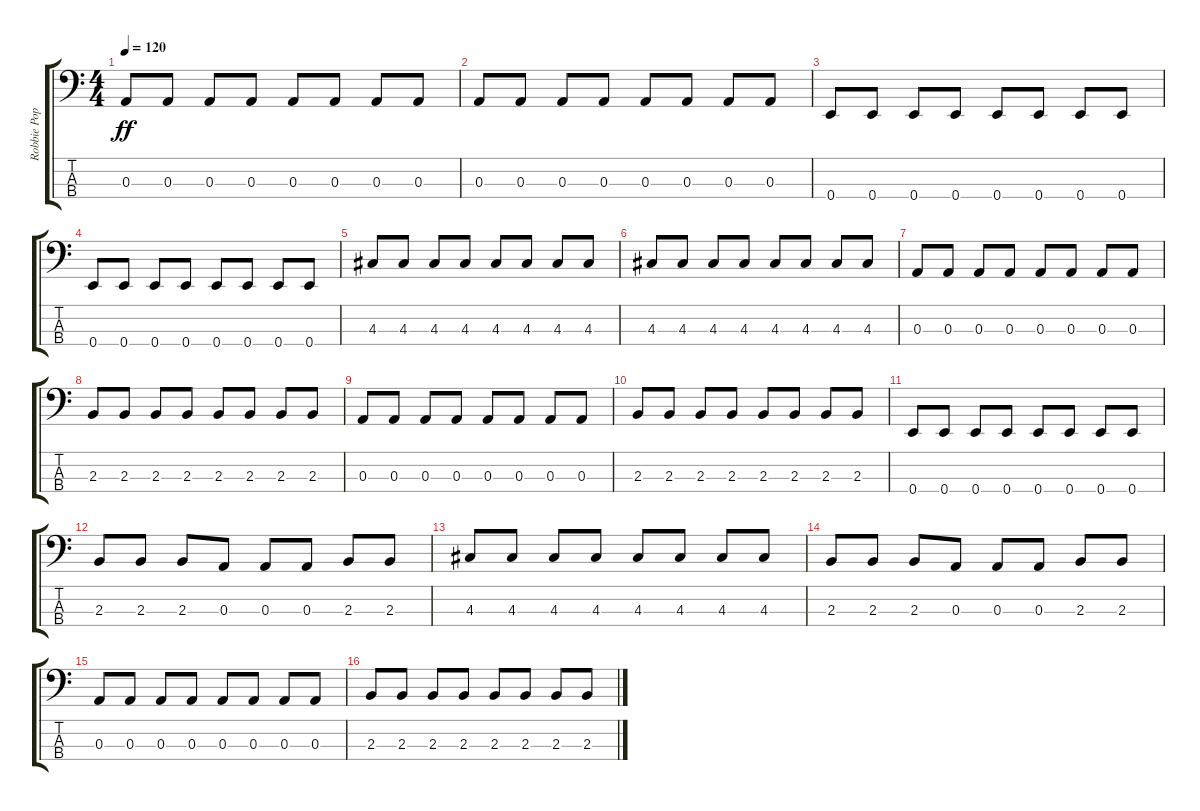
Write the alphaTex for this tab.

\track ("Robbie Pope" "Robbie Pop") {instrument electricbassfinger}
\staff {score tabs}
\tuning (G2 D2 A1 E1) {hide}
\ts (4 4)
\tempo 120
\clef f4
\ks c
0.3.8{dy ff} 0.3.8 0.3.8 0.3.8 0.3.8 0.3.8 0.3.8 0.3.8 |
0.3.8 0.3.8 0.3.8 0.3.8 0.3.8 0.3.8 0.3.8 0.3.8 |
0.4.8 0.4.8 0.4.8 0.4.8 0.4.8 0.4.8 0.4.8 0.4.8 |
0.4.8 0.4.8 0.4.8 0.4.8 0.4.8 0.4.8 0.4.8 0.4.8 |
4.3.8 4.3.8 4.3.8 4.3.8 4.3.8 4.3.8 4.3.8 4.3.8 |
4.3.8 4.3.8 4.3.8 4.3.8 4.3.8 4.3.8 4.3.8 4.3.8 |
0.3.8 0.3.8 0.3.8 0.3.8 0.3.8 0.3.8 0.3.8 0.3.8 |
2.3.8 2.3.8 2.3.8 2.3.8 2.3.8 2.3.8 2.3.8 2.3.8 |
0.3.8 0.3.8 0.3.8 0.3.8 0.3.8 0.3.8 0.3.8 0.3.8 |
2.3.8 2.3.8 2.3.8 2.3.8 2.3.8 2.3.8 2.3.8 2.3.8 |
0.4.8 0.4.8 0.4.8 0.4.8 0.4.8 0.4.8 0.4.8 0.4.8 |
2.3.8 2.3.8 2.3.8 0.3.8 0.3.8 0.3.8 2.3.8 2.3.8 |
4.3.8 4.3.8 4.3.8 4.3.8 4.3.8 4.3.8 4.3.8 4.3.8 |
2.3.8 2.3.8 2.3.8 0.3.8 0.3.8 0.3.8 2.3.8 2.3.8 |
0.3.8 0.3.8 0.3.8 0.3.8 0.3.8 0.3.8 0.3.8 0.3.8 |
2.3.8 2.3.8 2.3.8 2.3.8 2.3.8 2.3.8 2.3.8 2.3.8
